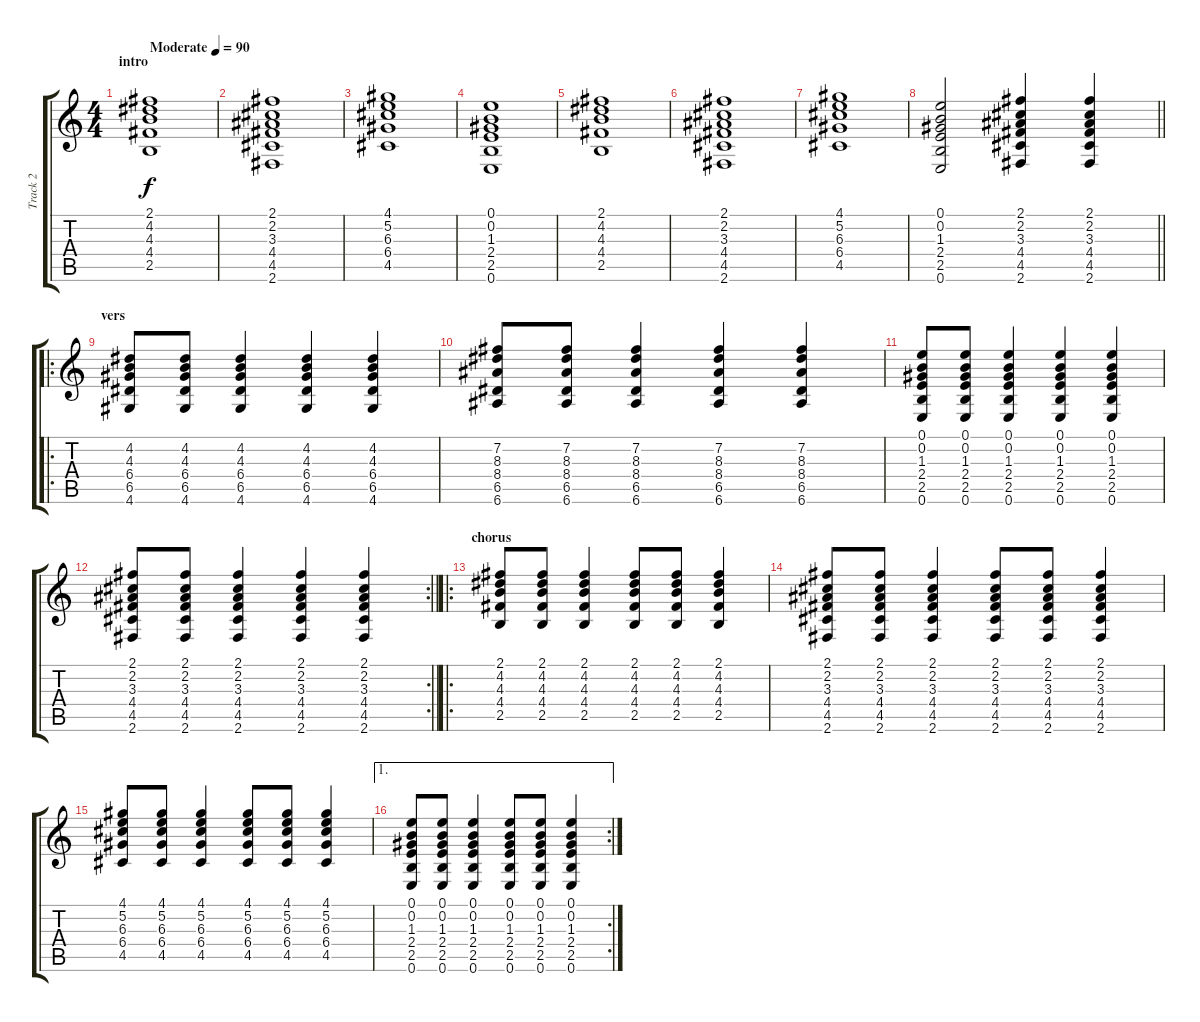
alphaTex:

\track ("Track 2" "Track 2") {instrument acousticguitarsteel}
\staff {score tabs}
\tuning (E4 B3 G3 D3 A2 E2) {hide}
\ts (4 4)
\section ("" "intro")
\tempo (90 "Moderate")
\clef g2
\ks c
(2.1 4.2 4.3 4.4 2.5).1{dy f instrument acousticguitarsteel} |
(2.1 2.2 3.3 4.4 4.5 2.6).1 |
(4.1 5.2 6.3 6.4 4.5).1 |
(0.1 0.2 1.3 2.4 2.5 0.6).1 |
(2.1 4.2 4.3 4.4 2.5).1 |
(2.1 2.2 3.3 4.4 4.5 2.6).1 |
(4.1 5.2 6.3 6.4 4.5).1 |
\barLineRight lightlight
(0.1 0.2 1.3 2.4 2.5 0.6).2 (2.1 2.2 3.3 4.4 4.5 2.6).4 (2.1 2.2 3.3 4.4 4.5 2.6).4 |
\ro
\section ("" "vers")
(4.2 4.3 6.4 6.5 4.6).8 (4.2 4.3 6.4 6.5 4.6).8 (4.2 4.3 6.4 6.5 4.6).4 (4.2 4.3 6.4 6.5 4.6).4 (4.2 4.3 6.4 6.5 4.6).4 |
(7.2 8.3 8.4 6.5 6.6).8 (7.2 8.3 8.4 6.5 6.6).8 (7.2 8.3 8.4 6.5 6.6).4 (7.2 8.3 8.4 6.5 6.6).4 (7.2 8.3 8.4 6.5 6.6).4 |
(0.1 0.2 1.3 2.4 2.5 0.6).8 (0.1 0.2 1.3 2.4 2.5 0.6).8 (0.1 0.2 1.3 2.4 2.5 0.6).4 (0.1 0.2 1.3 2.4 2.5 0.6).4 (0.1 0.2 1.3 2.4 2.5 0.6).4 |
\rc 2
\barLineRight lightlight
(2.1 2.2 3.3 4.4 4.5 2.6).8 (2.1 2.2 3.3 4.4 4.5 2.6).8 (2.1 2.2 3.3 4.4 4.5 2.6).4 (2.1 2.2 3.3 4.4 4.5 2.6).4 (2.1 2.2 3.3 4.4 4.5 2.6).4 |
\ro
\section ("" "chorus")
(2.1 4.2 4.3 4.4 2.5).8 (2.1 4.2 4.3 4.4 2.5).8 (2.1 4.2 4.3 4.4 2.5).4 (2.1 4.2 4.3 4.4 2.5).8 (2.1 4.2 4.3 4.4 2.5).8 (2.1 4.2 4.3 4.4 2.5).4 |
(2.1 2.2 3.3 4.4 4.5 2.6).8 (2.1 2.2 3.3 4.4 4.5 2.6).8 (2.1 2.2 3.3 4.4 4.5 2.6).4 (2.1 2.2 3.3 4.4 4.5 2.6).8 (2.1 2.2 3.3 4.4 4.5 2.6).8 (2.1 2.2 3.3 4.4 4.5 2.6).4 |
(4.1 5.2 6.3 6.4 4.5).8 (4.1 5.2 6.3 6.4 4.5).8 (4.1 5.2 6.3 6.4 4.5).4 (4.1 5.2 6.3 6.4 4.5).8 (4.1 5.2 6.3 6.4 4.5).8 (4.1 5.2 6.3 6.4 4.5).4 |
\ae 1
\rc 2
(0.1 0.2 1.3 2.4 2.5 0.6).8 (0.1 0.2 1.3 2.4 2.5 0.6).8 (0.1 0.2 1.3 2.4 2.5 0.6).4 (0.1 0.2 1.3 2.4 2.5 0.6).8 (0.1 0.2 1.3 2.4 2.5 0.6).8 (0.1 0.2 1.3 2.4 2.5 0.6).4
